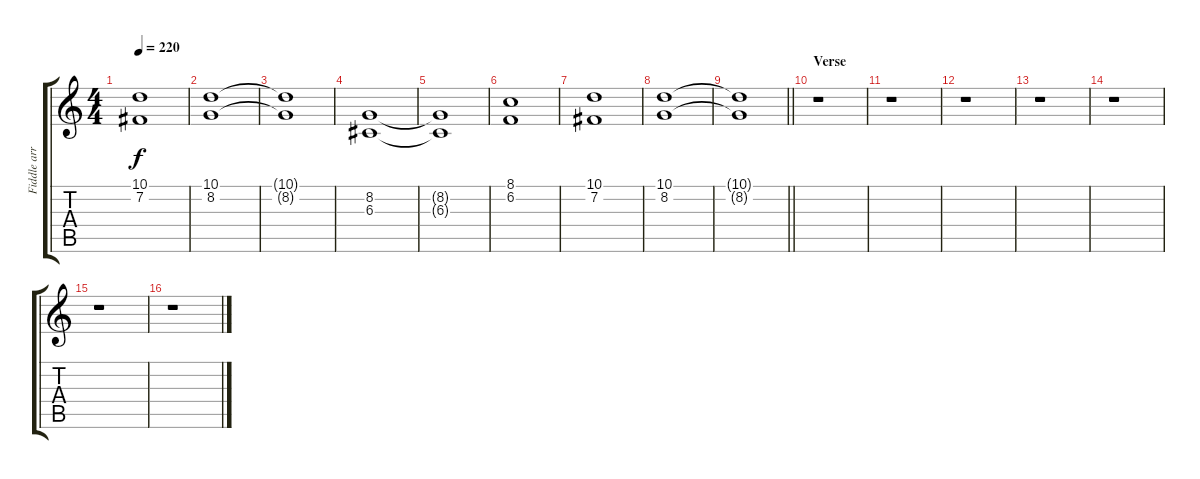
\track ("Fiddle arr for gtr." "Fiddle arr") {instrument fiddle}
\staff {score tabs}
\tuning (E4 B3 G3 D3 A2 E2) {hide}
\ts (4 4)
\tempo 220
\clef g2
\ks c
(10.1{t} 7.2{t}).1{dy f} |
(10.1 8.2).1 |
(10.1{t} 8.2{t}).1 |
(8.2 6.3).1 |
(8.2{t} 6.3{t}).1 |
(8.1 6.2).1 |
(10.1 7.2).1 |
(10.1 8.2).1 |
\barLineRight lightlight
(10.1{t} 8.2{t}).1 |
\section ("" "Verse")
r.1 |
r.1 |
r.1 |
r.1 |
r.1 |
r.1 |
r.1
